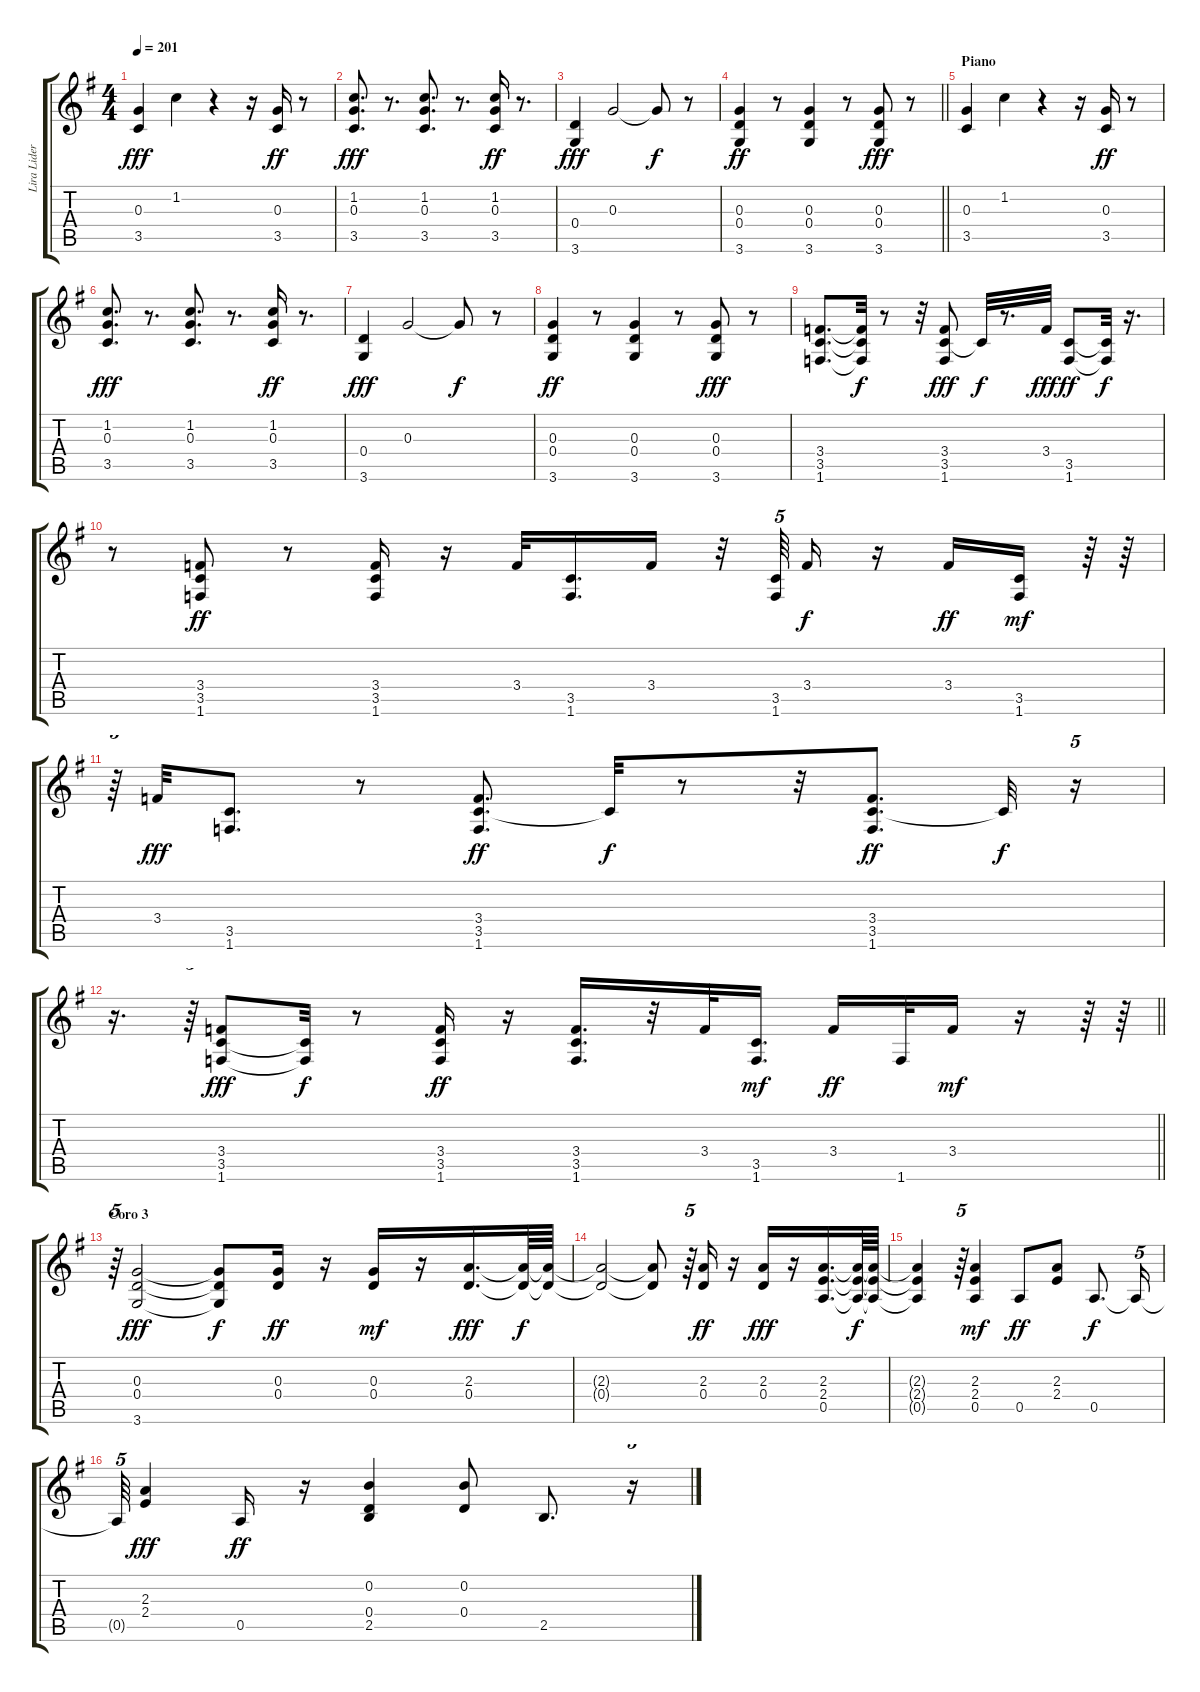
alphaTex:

\track ("Lira Lider" "Lira Lider") {instrument distortionguitar}
\staff {score tabs}
\tuning (E4 B3 G3 D3 A2 E2) {hide}
\ts (4 4)
\tempo 201
\clef g2
\ks g
(0.3 3.5).4{dy fff} 1.2.4 r.4 r.16 (0.3 3.5).16{dy ff} r.8 |
(1.2 0.3 3.5).8{d dy fff} r.8{d} (1.2 0.3 3.5).8{d} r.8{d} (1.2 0.3 3.5).16{dy ff} r.8{d} |
(0.4 3.6).4{dy fff} 0.3.2 0.3{t}.8{dy f} r.8 |
\barLineRight lightlight
(0.3 0.4 3.6).4{dy ff} r.8 (0.3 0.4 3.6).4 r.8 (0.3 0.4 3.6).8{dy fff} r.8 |
\section ("" "Piano")
(0.3 3.5).4 1.2.4 r.4 r.16 (0.3 3.5).16{dy ff} r.8 |
(1.2 0.3 3.5).8{d dy fff} r.8{d} (1.2 0.3 3.5).8{d} r.8{d} (1.2 0.3 3.5).16{dy ff} r.8{d} |
(0.4 3.6).4{dy fff} 0.3.2 0.3{t}.8{dy f} r.8 |
(0.3 0.4 3.6).4{dy ff} r.8 (0.3 0.4 3.6).4 r.8 (0.3 0.4 3.6).8{dy fff} r.8 |
(3.4 3.5 1.6).8{d} (3.4{t} 3.5{t} 1.6{t}).32{dy f} r.8 r.32 (3.4 3.5 1.6).8{dy fff} 3.5{t}.32{dy f} r.8{d} 3.4.32{dy fff} (3.5 1.6).8{dy ff} (3.5{t} 1.6{t}).32{dy f} r.16{d} |
r.8 (3.4 3.5 1.6).8{dy ff} r.8 (3.4 3.5 1.6).16 r.16 3.4.32 (3.5 1.6).16{d} 3.4.16 r.32 (3.5 1.6).64{tu (5 4)} 3.4.16{dy f} r.16 3.4.16{dy ff} (3.5 1.6).16{dy mf} r.64 r.64 |
r.64{tu (5 4)} 3.4.32{dy fff} (3.5 1.6).8{d} r.8 (3.4 3.5 1.6).8{d dy ff} 3.5{t}.32{dy f} r.8 r.32 (3.4 3.5 1.6).8{d dy ff} 3.5{t}.32{dy f} r.16{tu (5 4)} |
\barLineRight lightlight
r.16{d} r.64{tu (5 4)} (3.4 3.5 1.6).8{dy fff} (3.5{t} 1.6{t}).32{dy f} r.8 (3.4 3.5 1.6).16{dy ff} r.16 (3.4 3.5 1.6).16{d} r.32 3.4.32 (3.5 1.6).16{d dy mf} 3.4.16{dy ff} 1.6.32 3.4.16{dy mf} r.16 r.64 r.64 |
\section ("" "Coro 3")
r.64{tu (5 4)} (0.3 0.4 3.6).2{dy fff} (0.3{t} 0.4{t} 3.6{t}).8{dy f} (0.3 0.4).16{dy ff} r.16 (0.3 0.4).16{dy mf} r.16 (2.3 0.4).16{d dy fff} (2.3{t} 0.4{t}).64{dy f} (2.3{t} 0.4{t}).64 |
(2.3{t} 0.4{t}).2 (2.3{t} 0.4{t}).8 r.64{tu (5 4)} (2.3 0.4).16{dy ff} r.16 (2.3 0.4).16{dy fff} r.16 (2.3 2.4 0.5).16{d} (2.3{t} 2.4{t} 0.5{t}).64{dy f} (2.3{t} 2.4{t} 0.5{t}).64 |
(2.3{t} 2.4{t} 0.5{t}).4 r.64{tu (5 4)} (2.3 2.4 0.5).4{dy mf} 0.5.8{dy ff} (2.3 2.4).8 0.5.8{d dy f} 0.5{t}.16{tu (5 4)} |
0.5{t}.64{tu (5 4)} (2.3 2.4).4{dy fff} 0.5.16{dy ff} r.16 (0.2 0.4 2.5).4 (0.2 0.4).8 2.5.8{d} r.16{tu (5 4)}
